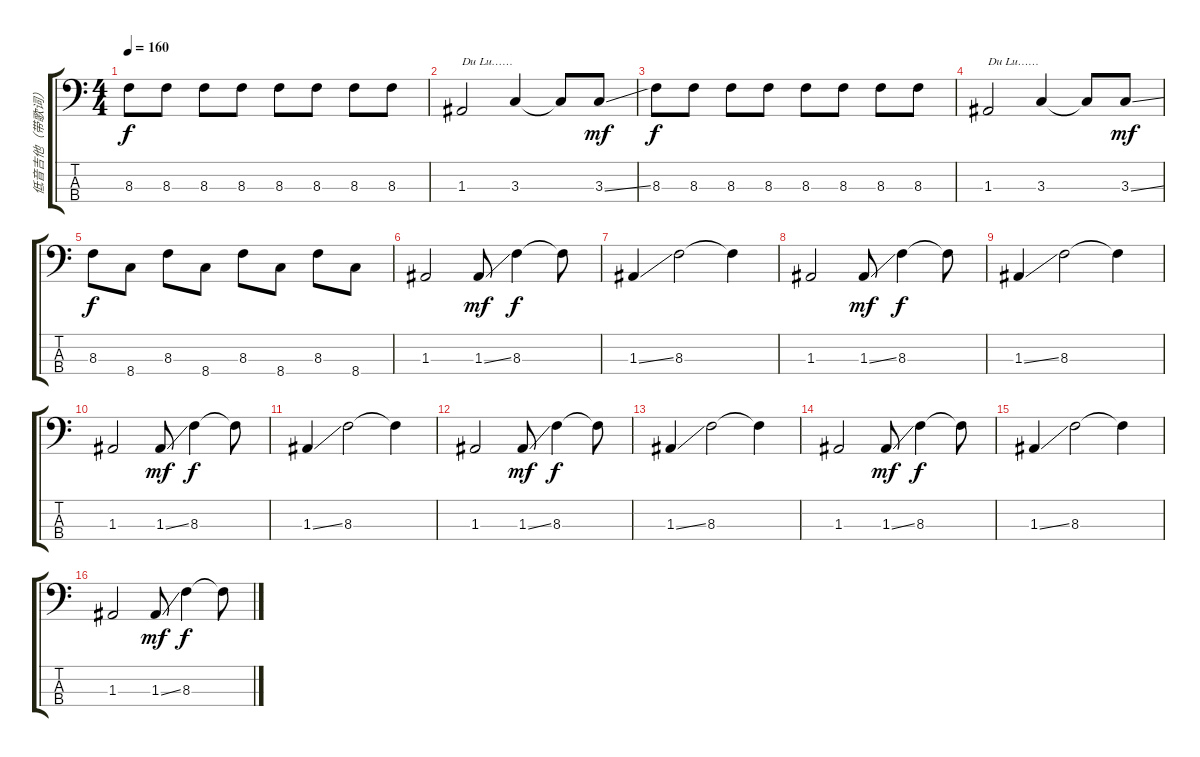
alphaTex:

\track ("低音吉他（带歌词）" "低音吉他（带歌词）") {instrument electricbassfinger}
\staff {score tabs}
\tuning (G2 D2 A1 E1) {hide}
\ts (4 4)
\tempo 160
\clef f4
\ks c
8.3.8{dy f} 8.3.8 8.3.8 8.3.8 8.3.8 8.3.8 8.3.8 8.3.8 |
1.3.2{txt "Du Lu…… "} 3.3.4 3.3{t}.8 3.3{ss}.8{dy mf} |
8.3.8{dy f} 8.3.8 8.3.8 8.3.8 8.3.8 8.3.8 8.3.8 8.3.8 |
1.3.2{txt "Du Lu…… "} 3.3.4 3.3{t}.8 3.3{ss}.8{dy mf} |
8.3.8{dy f} 8.4.8 8.3.8 8.4.8 8.3.8 8.4.8 8.3.8 8.4.8 |
1.3.2 1.3{ss}.8{dy mf} 8.3.4{dy f} 8.3{t}.8 |
1.3{ss}.4 8.3.2 8.3{t}.4 |
1.3.2 1.3{ss}.8{dy mf} 8.3.4{dy f} 8.3{t}.8 |
1.3{ss}.4 8.3.2 8.3{t}.4 |
1.3.2 1.3{ss}.8{dy mf} 8.3.4{dy f} 8.3{t}.8 |
1.3{ss}.4 8.3.2 8.3{t}.4 |
1.3.2 1.3{ss}.8{dy mf} 8.3.4{dy f} 8.3{t}.8 |
1.3{ss}.4 8.3.2 8.3{t}.4 |
1.3.2 1.3{ss}.8{dy mf} 8.3.4{dy f} 8.3{t}.8 |
1.3{ss}.4 8.3.2 8.3{t}.4 |
1.3.2 1.3{ss}.8{dy mf} 8.3.4{dy f} 8.3{t}.8
